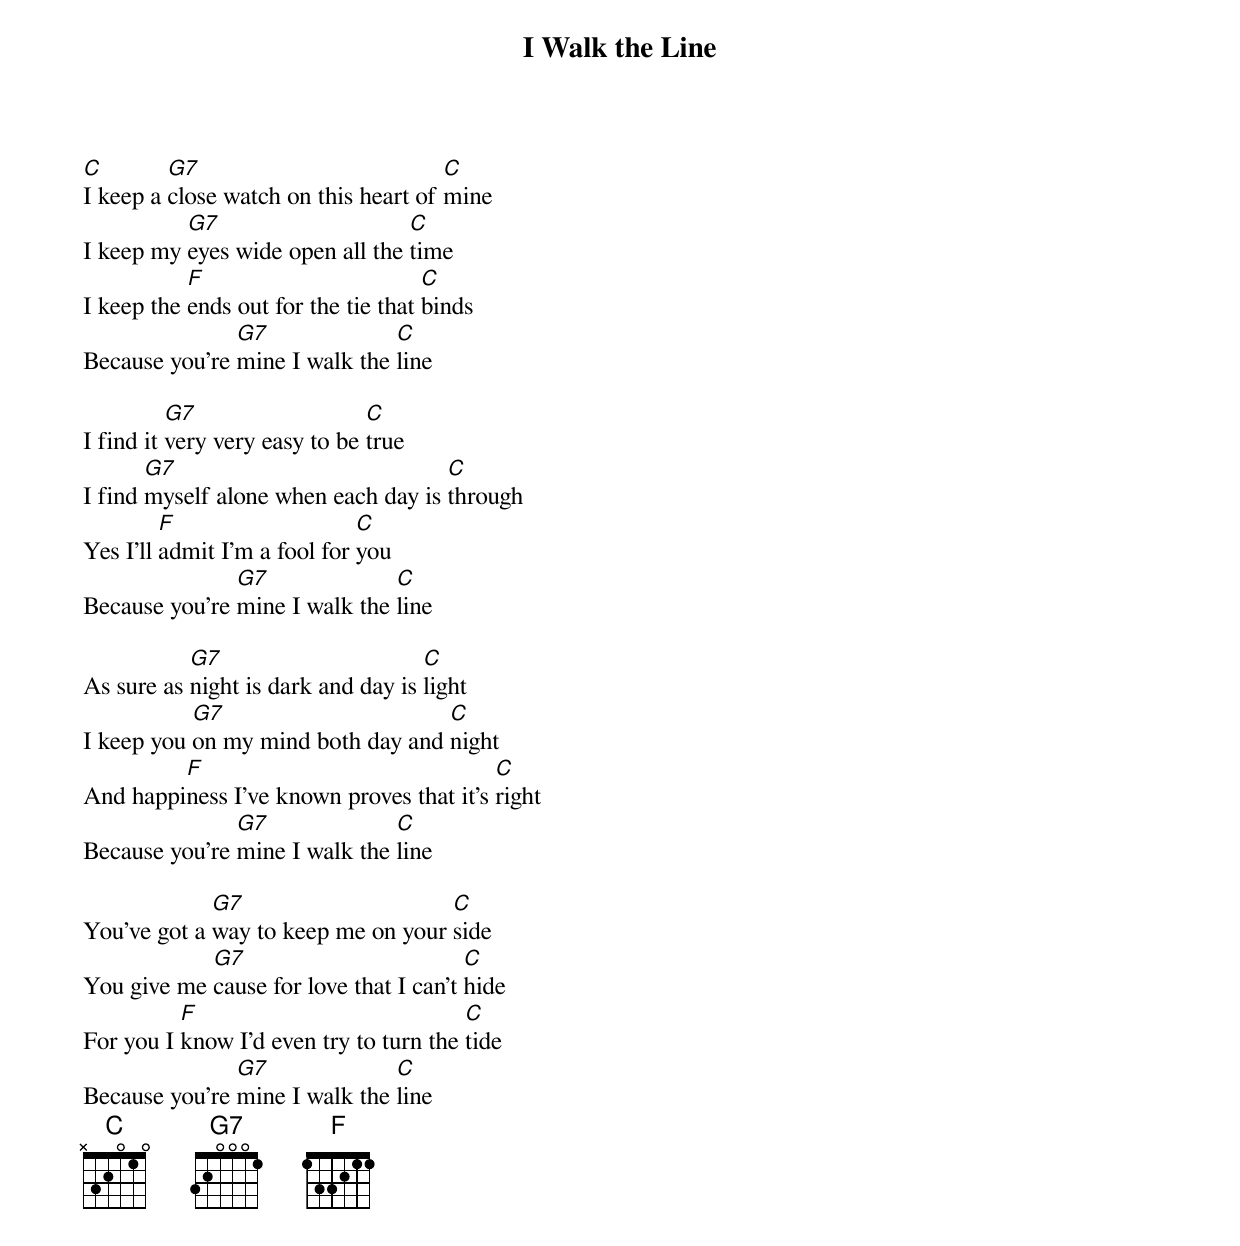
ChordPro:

{title:I Walk the Line}
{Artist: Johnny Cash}

{!Start_of_part}
[C]I keep a [G7]close watch on this heart of [C]mine
I keep my [G7]eyes wide open all the [C]time
I keep the [F]ends out for the tie that [C]binds
Because you're [G7]mine I walk the [C]line
{!End_of_part}

{!Start_of_part}
I find it [G7]very very easy to be [C]true
I find [G7]myself alone when each day is [C]through
Yes I'll [F]admit I'm a fool for [C]you
Because you're [G7]mine I walk the [C]line
{!End_of_part}

{!Start_of_part}
As sure as [G7]night is dark and day is [C]light
I keep you [G7]on my mind both day and [C]night
And happi[F]ness I've known proves that it's [C]right
Because you're [G7]mine I walk the [C]line
{!End_of_part}

{!Start_of_part}
You've got a [G7]way to keep me on your [C]side
You give me [G7]cause for love that I can't [C]hide
For you I [F]know I'd even try to turn the [C]tide
Because you're [G7]mine I walk the [C]line
{!End_of_part}
